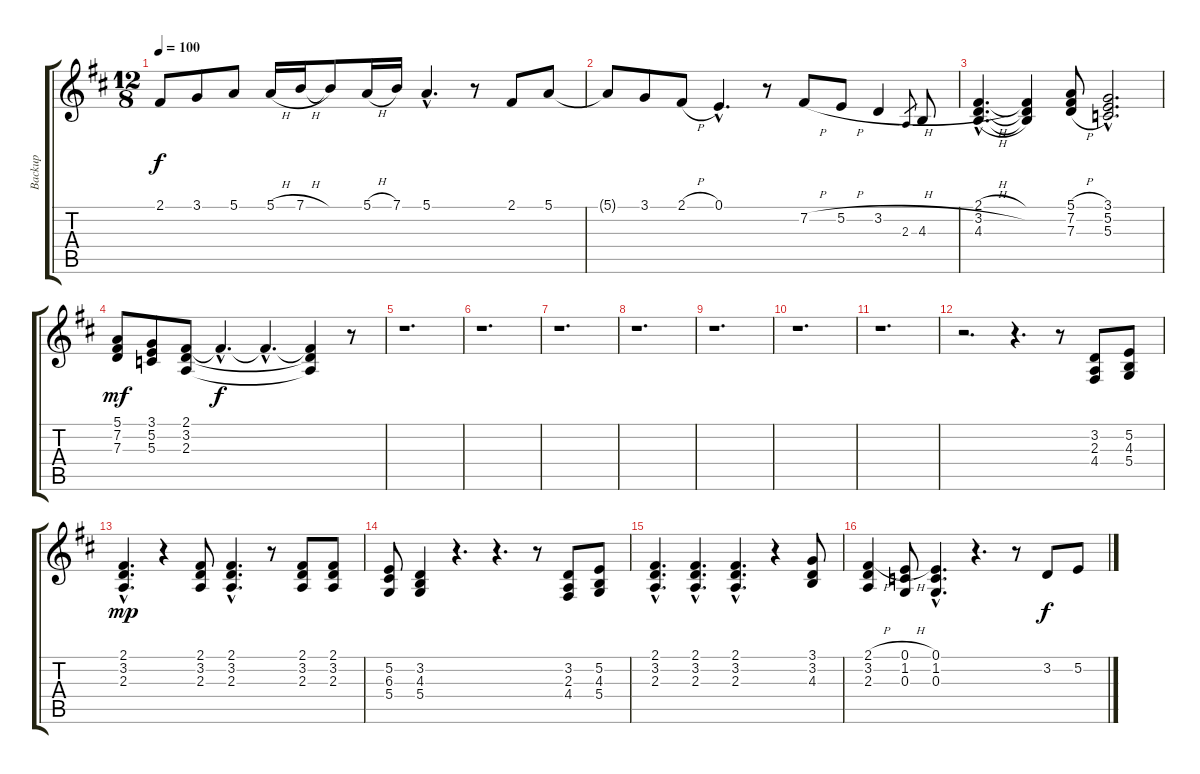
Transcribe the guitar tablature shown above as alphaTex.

\track ("Backup" "Backup") {instrument synthvoice}
\staff {score tabs}
\tuning (E4 B3 G3 D3 A2 E2) {hide}
\ts (12 8)
\tempo 100
\clef g2
\ks d
2.1.8{dy f} 3.1.8 5.1.8 5.1{h}.16 7.1{h}.16 7.1{t}.8 5.1{h}.16 7.1.16 5.1{hac}.4{d} r.8 2.1.8 5.1.8 |
5.1{t}.8 3.1.8 2.1{h}.8 0.1{hac}.4{d} r.8 7.2{h}.8 5.2{h}.8 3.2{h}.4 2.3.8{gr} 4.3.8 |
(2.1{h hac} 3.2{h hac} 4.3{h hac}).4{d} (2.1{t} 3.2{t} 4.3{t}).4 (5.1{h} 7.2{h} 7.3{h}).8 (3.1{hac} 5.2{hac} 5.3{hac}).2{d} |
(5.1 7.2 7.3).8{dy mf} (3.1 5.2 5.3).8 (2.1 3.2 2.3).8 2.1{hac t}.4{d dy f} 2.1{hac t}.4{d} (2.1{t} 3.2{t} 2.3{t}).4 r.8 |
r.1{d} |
r.1{d} |
r.1{d} |
r.1{d} |
r.1{d} |
r.1{d} |
r.1{d} |
r.2{d} r.4{d} r.8 (3.2 2.3 4.4).8 (5.2 4.3 5.4).8 |
(2.1{hac} 3.2{hac} 2.3{hac}).4{d dy mp} r.4 (2.1 3.2 2.3).8 (2.1{hac} 3.2{hac} 2.3{hac}).4{d} r.8 (2.1 3.2 2.3).8 (2.1 3.2 2.3).8 |
(5.2 6.3 5.4).8 (3.2 4.3 5.4).4 r.4{d} r.4{d} r.8 (3.2 2.3 4.4).8 (5.2 4.3 5.4).8 |
(2.1{hac} 3.2{hac} 2.3{hac}).4{d} (2.1{hac} 3.2{hac} 2.3{hac}).4{d} (2.1{hac} 3.2{hac} 2.3{hac}).4{d} r.4 (3.1 3.2 4.3).8 |
(2.1{h} 3.2 2.3).4 (0.1{h} 1.2 0.3).8 (0.1{hac} 1.2{hac} 0.3{hac}).4{d} r.4{d} r.8 3.2.8{dy f} 5.2.8
